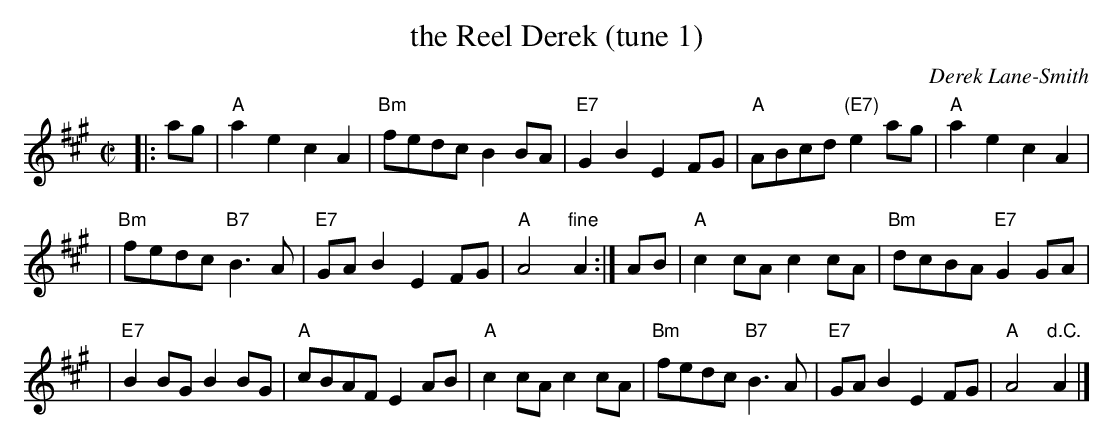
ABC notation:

X:1
T: the Reel Derek (tune 1)
C: Derek Lane-Smith
M: C|
L: 1/8
K: A
|: ag \
| "A"a2e2 c2A2 | "Bm"fedc B2BA | "E7"G2B2 E2FG | "A"ABcd "(E7)"e2ag | "A"a2e2 c2A2 |
| "Bm"fedc "B7"B3A | "E7"GAB2 E2FG | "A"A4 "fine"A2 :| AB | "A"c2cA c2cA | "Bm"dcBA "E7"G2GA |
| "E7"B2BG B2BG | "A"cBAF E2AB | "A"c2cA c2cA | "Bm"fedc "B7"B3A | "E7"GAB2 E2FG | "A"A4 "d.C."A2 |]
